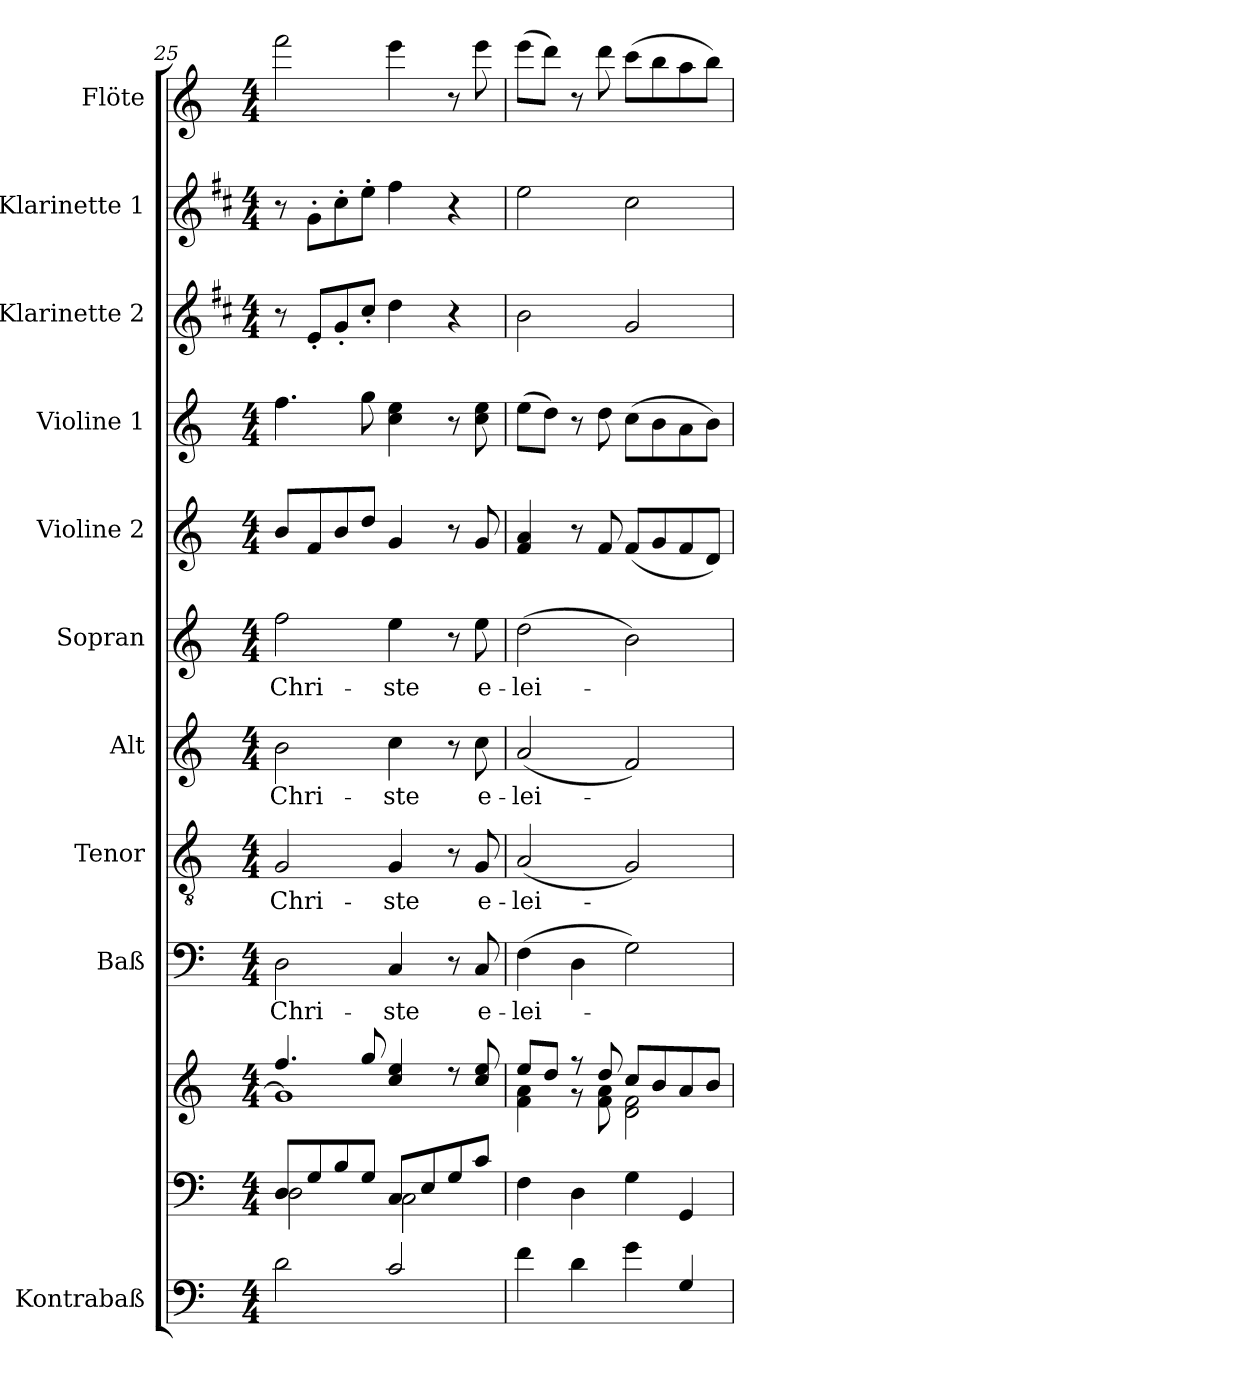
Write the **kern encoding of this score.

**kern	**kern	**kern	**kern	**text	**kern	**text	**kern	**text	**kern	**text	**kern	**kern	**kern	**kern	**kern
*part11	*part10	*part10	*part9	*part9	*part8	*part8	*part7	*part7	*part6	*part6	*part5	*part4	*part3	*part2	*part1
*staff12	*staff11	*staff10	*staff9	*staff9	*staff8	*staff8	*staff7	*staff7	*staff6	*staff6	*staff5	*staff4	*staff3	*staff2	*staff1
*I"Kontrabaß	*	*	*I"Baß	*	*I"Tenor	*	*I"Alt	*	*I"Sopran	*	*I"Violine 2	*I"Violine 1	*I"Klarinette 2	*I"Klarinette 1	*I"Flöte
*	*	*	*	*	*	*	*	*	*	*	*I'Vln	*I'Vln	*	*	*I'Fl
!!LO:PB:g=z
*clefF4	*clefF4	*clefG2	*clefF4	*	*clefGv2	*	*clefG2	*	*clefG2	*	*clefG2	*clefG2	*clefG2	*clefG2	*clefG2
*ITrd7c12	*	*	*	*	*	*	*	*	*	*	*	*	*ITrd1c2	*ITrd1c2	*
*k[]	*k[]	*k[]	*k[]	*	*k[]	*	*k[]	*	*k[]	*	*k[]	*k[]	*k[]	*k[]	*k[]
*C:	*C:	*C:	*C:	*	*C:	*	*C:	*	*C:	*	*C:	*C:	*C:	*C:	*C:
*M4/4	*M4/4	*M4/4	*M4/4	*	*M4/4	*	*M4/4	*	*M4/4	*	*M4/4	*M4/4	*M4/4	*M4/4	*M4/4
=25	=25	=25	=25	=25	=25	=25	=25	=25	=25	=25	=25	=25	=25	=25	=25
*	*^	*^	*	*	*	*	*	*	*	*	*	*	*	*	*
!	!	!	!	!	!	!LO:LY:b	!	!LO:LY:b	!	!LO:LY:b	!	!LO:LY:b	!	!	!	!	!
2D\	8D/L	2D\	4.ff/	1g]	2D\	Chri-	2G/	Chri-	2b\	Chri-	2ff\	Chri-	8b/L	4.ff\	8r	8r	2fff\
.	8G/	.	.	.	.	.	.	.	.	.	.	.	8f/	.	8d'</L	8f'<\L	.
.	8B/	.	.	.	.	.	.	.	.	.	.	.	8b/	.	8f'</	8b'<\	.
.	8G/J	.	8gg/	.	.	.	.	.	.	.	.	.	8dd/J	8gg\	8b'</J	8dd'<\J	.
!	!	!	!	!	!	!LO:LY:b	!	!LO:LY:b	!	!LO:LY:b	!	!LO:LY:b	!	!	!	!	!
2C/	8C/L	2C\	4cc/ 4ee/	.	4C/	-ste	4G/	-ste	4cc\	-ste	4ee\	-ste	4g/	4cc\ 4ee\	4cc\	4ee\	4eee\
.	8E/	.	.	.	.	.	.	.	.	.	.	.	.	.	.	.	.
.	8G/	.	8r	.	8r	.	8r	.	8r	.	8r	.	8r	8r	4r	4r	8r
!	!	!	!	!	!	!LO:LY:b	!	!LO:LY:b	!	!LO:LY:b	!	!LO:LY:b	!	!	!	!	!
.	8c/J	.	8cc/ 8ee/	.	8C/	e-	8G/	e-	8cc\	e-	8ee\	e-	8g/	8cc\ 8ee\	.	.	8eee\
*	*v	*v	*	*	*	*	*	*	*	*	*	*	*	*	*	*	*
=26	=26	=26	=26	=26	=26	=26	=26	=26	=26	=26	=26	=26	=26	=26	=26	=26
!	!	!	!	!	!LO:LY:b	!	!LO:LY:b	!	!LO:LY:b	!	!LO:LY:b	!	!	!	!	!
4F\	4F\	8ee/L	4f\ 4a\	(>4F\	-lei-	(<2A/	-lei-	(<2a/	-lei-	(>2dd\	-lei-	4f/ 4a/	(>8ee\L	2a\	2dd\	(>8eee\L
.	.	8dd/J	.	.	.	.	.	.	.	.	.	.	8dd\J)	.	.	8ddd\J)
4D\	4D\	8r	8r	4D\	.	.	.	.	.	.	.	8r	8r	.	.	8r
.	.	8dd/	8f\ 8a\	.	.	.	.	.	.	.	.	8f/	8dd\	.	.	8ddd\
4G\	4G\	8cc/L	2d\ 2f\	2G\)	.	2G/)	.	2f/)	.	2b\)	.	(<8f/L	(>8cc\L	2f/	2b\	(>8ccc\L
.	.	8b/	.	.	.	.	.	.	.	.	.	8g/	8b\	.	.	8bb\
4GG/	4GG/	8a/	.	.	.	.	.	.	.	.	.	8f/	8a\	.	.	8aa\
.	.	8b/J	.	.	.	.	.	.	.	.	.	8d/J)	8b\J)	.	.	8bb\J)
*	*	*v	*v	*	*	*	*	*	*	*	*	*	*	*	*	*
=	=	=	=	=	=	=	=	=	=	=	=	=	=	=	=
*-	*-	*-	*-	*-	*-	*-	*-	*-	*-	*-	*-	*-	*-	*-	*-
